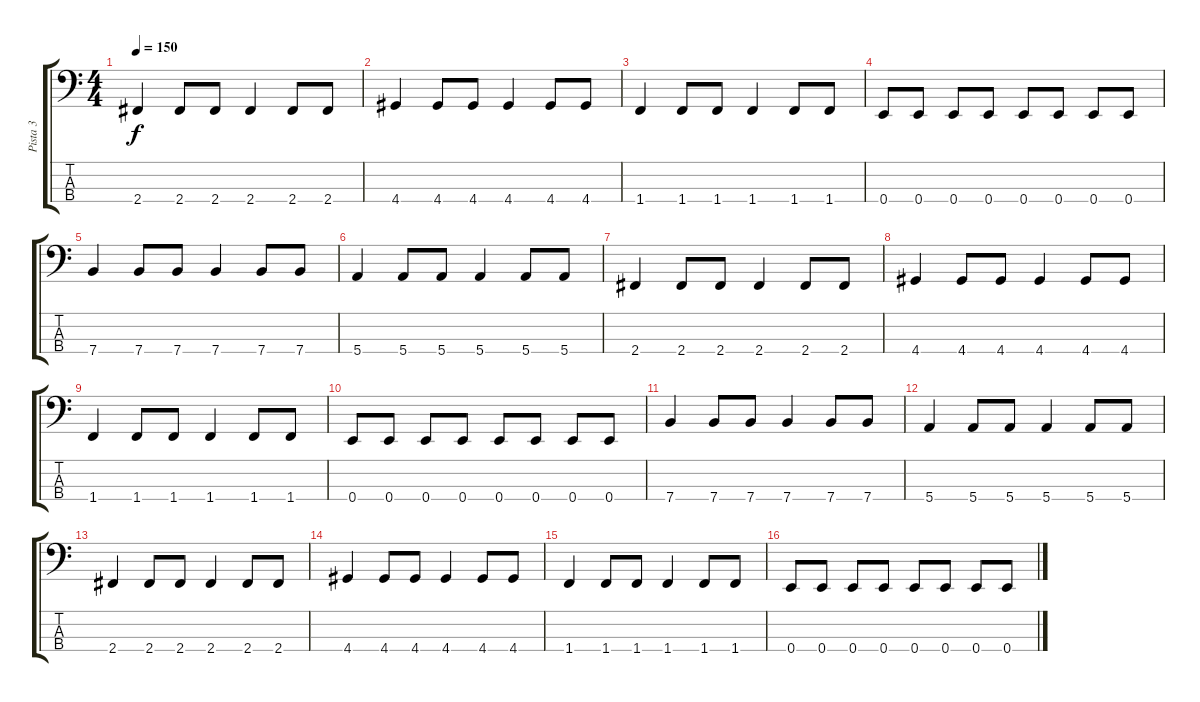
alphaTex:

\track ("Pista 3" "Pista 3") {instrument electricbassfinger}
\staff {score tabs}
\tuning (G2 D2 A1 E1) {hide}
\ts (4 4)
\tempo 150
\clef f4
\ks c
2.4.4{dy f} 2.4.8 2.4.8 2.4.4 2.4.8 2.4.8 |
4.4.4 4.4.8 4.4.8 4.4.4 4.4.8 4.4.8 |
1.4.4 1.4.8 1.4.8 1.4.4 1.4.8 1.4.8 |
0.4.8 0.4.8 0.4.8 0.4.8 0.4.8 0.4.8 0.4.8 0.4.8 |
7.4.4 7.4.8 7.4.8 7.4.4 7.4.8 7.4.8 |
5.4.4 5.4.8 5.4.8 5.4.4 5.4.8 5.4.8 |
2.4.4 2.4.8 2.4.8 2.4.4 2.4.8 2.4.8 |
4.4.4 4.4.8 4.4.8 4.4.4 4.4.8 4.4.8 |
1.4.4 1.4.8 1.4.8 1.4.4 1.4.8 1.4.8 |
0.4.8 0.4.8 0.4.8 0.4.8 0.4.8 0.4.8 0.4.8 0.4.8 |
7.4.4 7.4.8 7.4.8 7.4.4 7.4.8 7.4.8 |
5.4.4 5.4.8 5.4.8 5.4.4 5.4.8 5.4.8 |
2.4.4 2.4.8 2.4.8 2.4.4 2.4.8 2.4.8 |
4.4.4 4.4.8 4.4.8 4.4.4 4.4.8 4.4.8 |
1.4.4 1.4.8 1.4.8 1.4.4 1.4.8 1.4.8 |
0.4.8 0.4.8 0.4.8 0.4.8 0.4.8 0.4.8 0.4.8 0.4.8
